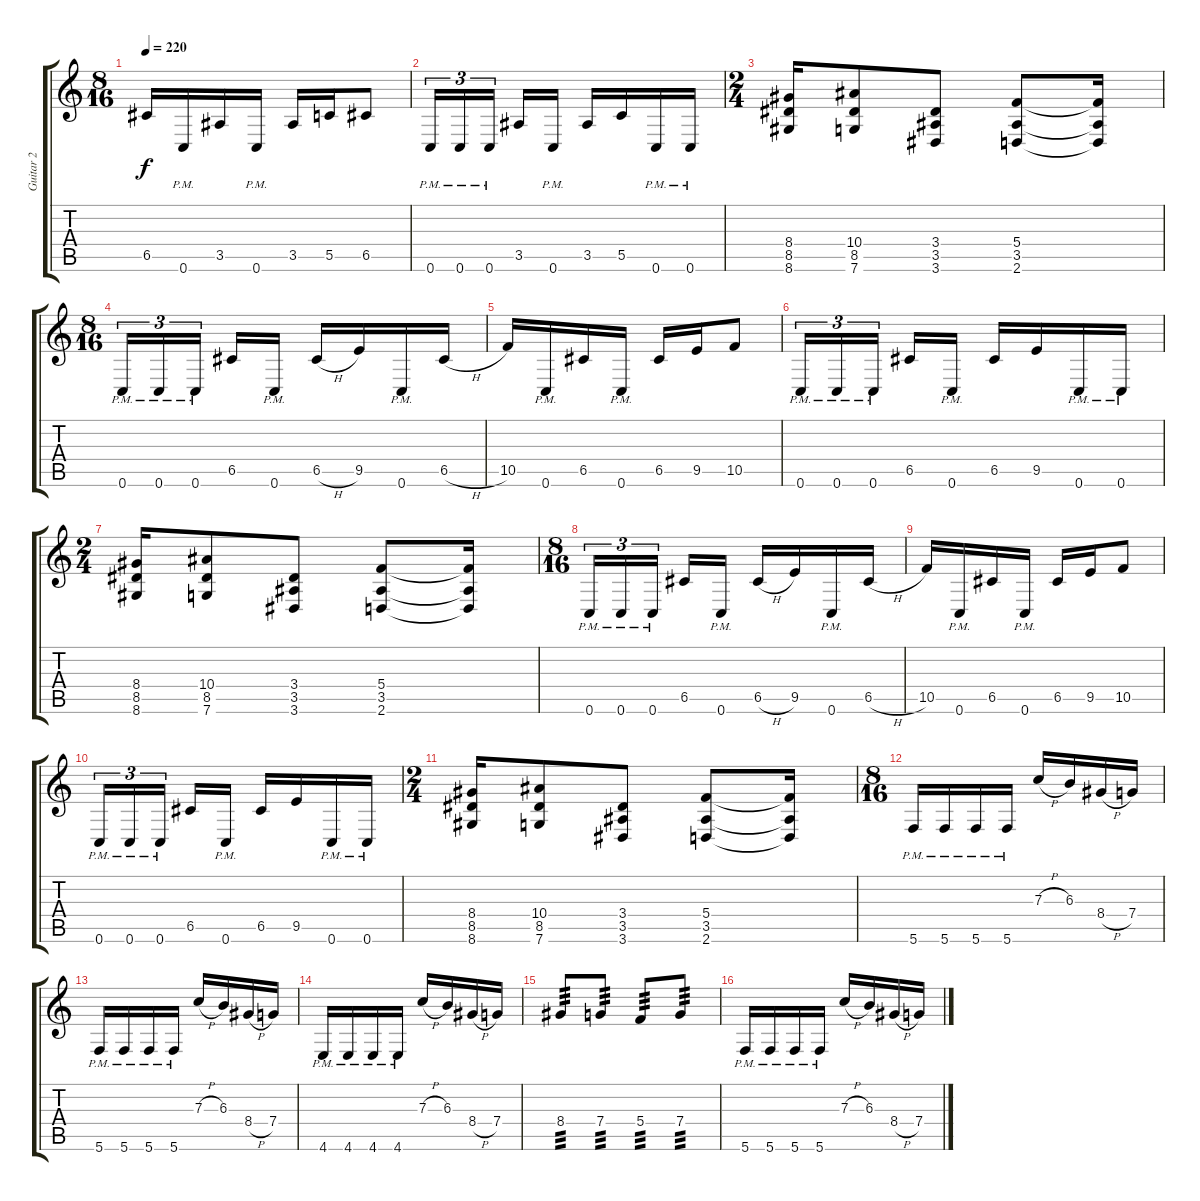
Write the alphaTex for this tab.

\track ("Guitar 2" "Guitar 2") {instrument overdrivenguitar}
\staff {score tabs}
\tuning (D4 A3 F3 C3 G2 C2) {hide}
\ts (8 16)
\tempo 220
\clef g2
\ks c
6.5.16{dy f} 0.6{pm}.16 3.5.16 0.6{pm}.16 3.5.16 5.5.16 6.5.8 |
0.6{pm}.16{tu (3 2)} 0.6{pm}.16{tu (3 2)} 0.6{pm}.16{tu (3 2)} 3.5.16 0.6{pm}.16 3.5.16 5.5.16 0.6{pm}.16 0.6{pm}.16 |
\ts (2 4)
(8.4 8.5 8.6).16 (10.4 8.5 7.6).8 (3.4 3.5 3.6).8 (5.4 3.5 2.6).8 (5.4{t} 3.5{t} 2.6{t}).16 |
\ts (8 16)
0.6{pm}.16{tu (3 2)} 0.6{pm}.16{tu (3 2)} 0.6{pm}.16{tu (3 2)} 6.5.16 0.6{pm}.16 6.5{h}.16 9.5.16 0.6{pm}.16 6.5{h}.16 |
10.5.16 0.6{pm}.16 6.5.16 0.6{pm}.16 6.5.16 9.5.16 10.5.8 |
0.6{pm}.16{tu (3 2)} 0.6{pm}.16{tu (3 2)} 0.6{pm}.16{tu (3 2)} 6.5.16 0.6{pm}.16 6.5.16 9.5.16 0.6{pm}.16 0.6{pm}.16 |
\ts (2 4)
(8.4 8.5 8.6).16 (10.4 8.5 7.6).8 (3.4 3.5 3.6).8 (5.4 3.5 2.6).8 (5.4{t} 3.5{t} 2.6{t}).16 |
\ts (8 16)
0.6{pm}.16{tu (3 2)} 0.6{pm}.16{tu (3 2)} 0.6{pm}.16{tu (3 2)} 6.5.16 0.6{pm}.16 6.5{h}.16 9.5.16 0.6{pm}.16 6.5{h}.16 |
10.5.16 0.6{pm}.16 6.5.16 0.6{pm}.16 6.5.16 9.5.16 10.5.8 |
0.6{pm}.16{tu (3 2)} 0.6{pm}.16{tu (3 2)} 0.6{pm}.16{tu (3 2)} 6.5.16 0.6{pm}.16 6.5.16 9.5.16 0.6{pm}.16 0.6{pm}.16 |
\ts (2 4)
(8.4 8.5 8.6).16 (10.4 8.5 7.6).8 (3.4 3.5 3.6).8 (5.4 3.5 2.6).8 (5.4{t} 3.5{t} 2.6{t}).16 |
\ts (8 16)
5.6{pm}.16 5.6{pm}.16 5.6{pm}.16 5.6{pm}.16 7.3{h}.16 6.3.16 8.4{h}.16 7.4.16 |
5.6{pm}.16 5.6{pm}.16 5.6{pm}.16 5.6{pm}.16 7.3{h}.16 6.3.16 8.4{h}.16 7.4.16 |
4.6{pm}.16 4.6{pm}.16 4.6{pm}.16 4.6{pm}.16 7.3{h}.16 6.3.16 8.4{h}.16 7.4.16 |
8.4.8{tp 3} 7.4.8{tp 3} 5.4.8{tp 3} 7.4.8{tp 3} |
5.6{pm}.16 5.6{pm}.16 5.6{pm}.16 5.6{pm}.16 7.3{h}.16 6.3.16 8.4{h}.16 7.4.16
